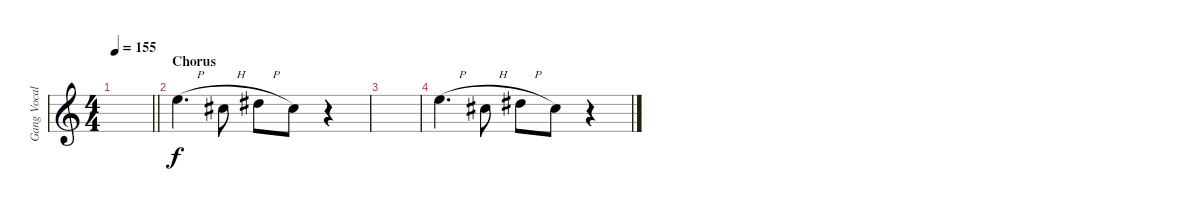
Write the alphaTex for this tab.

\track ("Gang Vocals" "Gang Vocal") {instrument distortionguitar}
\staff {score}
\tuning (E4 B3 G3 D3 A2 E2) {hide}
\ts (4 4)
\tempo 155
\clef g2
\barLineRight lightlight
\ks c
|
\section ("" "Chorus")
14.4{h}.4{d} 11.4{h}.8 13.4{h}.8 11.4.8 r.4 |
|
14.4{h}.4{d} 11.4{h}.8 13.4{h}.8 11.4.8 r.4
